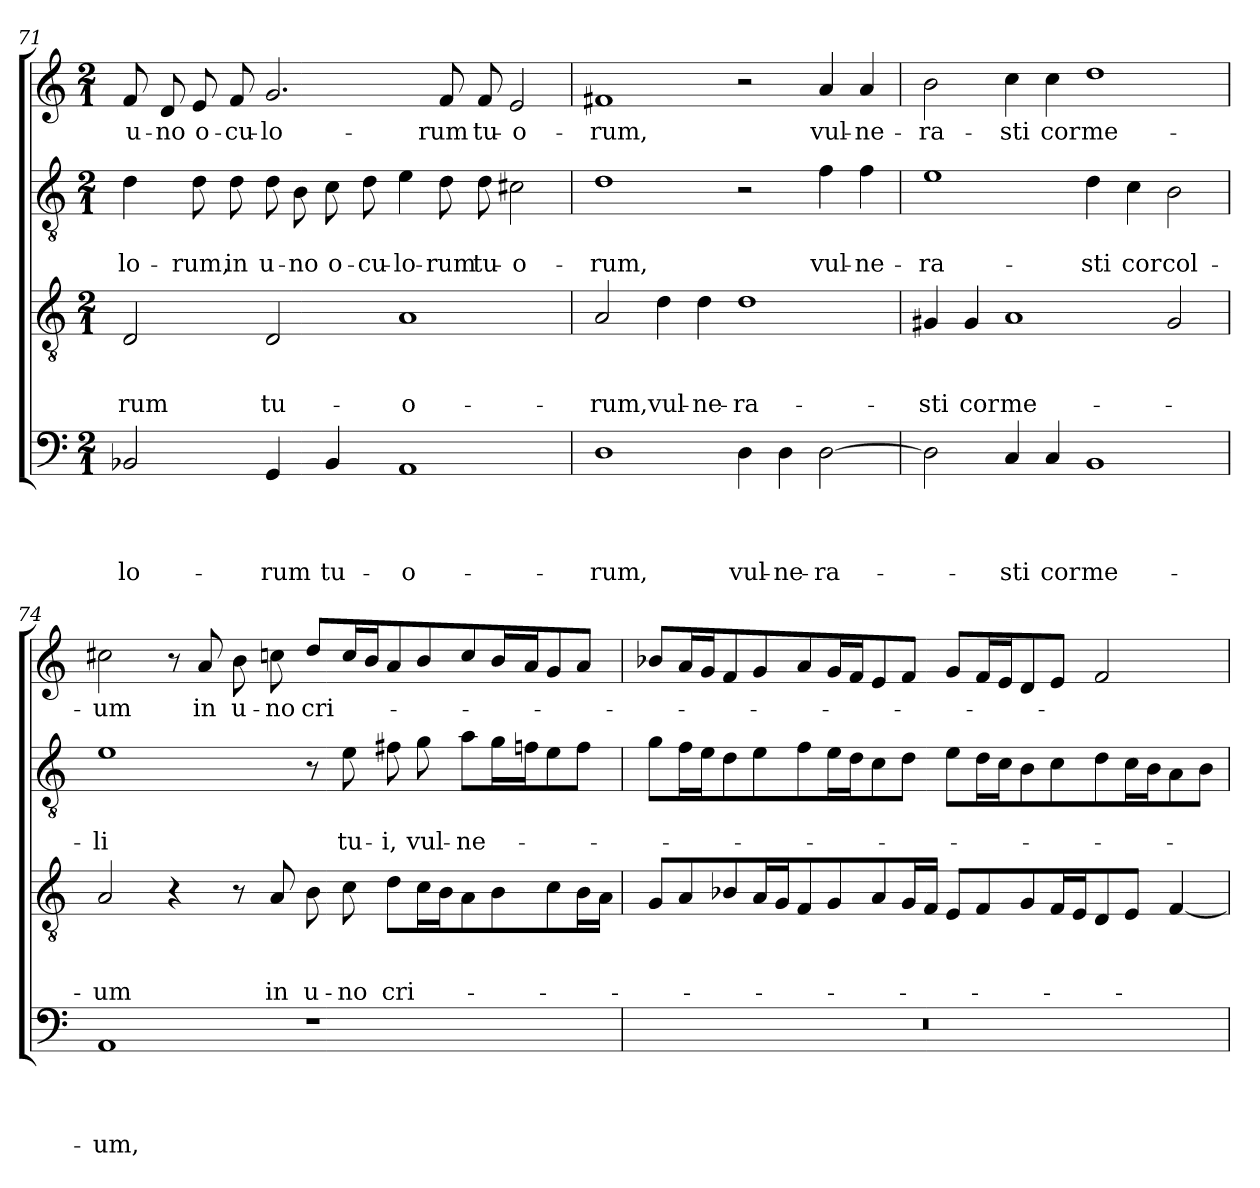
**kern	**text	**text	**text	**text	**kern	**text	**text	**text	**kern	**text	**text	**kern	**text
*part4	*part4	*part4	*part4	*part4	*part3	*part3	*part3	*part3	*part2	*part2	*part2	*part1	*part1
*staff4	*staff4	*staff4	*staff4	*staff4	*staff3	*staff3	*staff3	*staff3	*staff2	*staff2	*staff2	*staff1	*staff1
*clefF4	*	*	*	*	*clefGv2	*	*	*	*clefGv2	*	*	*clefG2	*
*k[]	*	*	*	*	*k[]	*	*	*	*k[]	*	*	*k[]	*
*C:	*	*	*	*	*C:	*	*	*	*C:	*	*	*C:	*
*M2/1	*	*	*	*	*M2/1	*	*	*	*M2/1	*	*	*M2/1	*
=71	=71	=71	=71	=71	=71	=71	=71	=71	=71	=71	=71	=71	=71
!	!	!	!	!LO:LY:b	!	!	!	!LO:LY:b	!	!	!LO:LY:b	!	!LO:LY:b
2BB-X/	.	.	.	-lo-	2D/	.	.	-rum	4d\	.	-lo-	8f/	u-
!	!	!	!	!	!	!	!	!	!	!	!	!	!LO:LY:b
.	.	.	.	.	.	.	.	.	.	.	.	8d/	-no
!	!	!	!	!	!	!	!	!	!	!	!LO:LY:b	!	!LO:LY:b
.	.	.	.	.	.	.	.	.	8d\	.	-rum,	8e/	o-
!	!	!	!	!	!	!	!	!	!	!	!LO:LY:b	!	!LO:LY:b
.	.	.	.	.	.	.	.	.	8d\	.	in	8f/	-cu-
!	!	!	!	!LO:LY:b	!	!	!	!LO:LY:b	!	!	!LO:LY:b	!	!LO:LY:b
4GG/	.	.	.	-rum	2D/	.	.	tu-	8d\	.	u-	2.g/	-lo-
!	!	!	!	!	!	!	!	!	!	!	!LO:LY:b	!	!
.	.	.	.	.	.	.	.	.	8B\	.	-no	.	.
!	!	!	!	!LO:LY:b	!	!	!	!	!	!	!LO:LY:b	!	!
4BB-/	.	.	.	tu-	.	.	.	.	8c\	.	o-	.	.
!	!	!	!	!	!	!	!	!	!	!	!LO:LY:b	!	!
.	.	.	.	.	.	.	.	.	8d\	.	-cu-	.	.
!	!	!	!	!LO:LY:b	!	!	!	!LO:LY:b	!	!	!LO:LY:b	!	!
1AA	.	.	.	-o-	1A	.	.	-o-	4e\	.	-lo-	.	.
!	!	!	!	!	!	!	!	!	!	!	!LO:LY:b	!	!LO:LY:b
.	.	.	.	.	.	.	.	.	8d\	.	-rum	8f/	-rum
!	!	!	!	!	!	!	!	!	!	!	!LO:LY:b	!	!LO:LY:b
.	.	.	.	.	.	.	.	.	8d\	.	tu-	8f/	tu-
!	!	!	!	!	!	!	!	!	!	!	!LO:LY:b	!	!LO:LY:b
.	.	.	.	.	.	.	.	.	2c#X\	.	-o-	2e/	-o-
=72	=72	=72	=72	=72	=72	=72	=72	=72	=72	=72	=72	=72	=72
!	!	!	!	!LO:LY:b	!	!	!	!LO:LY:b	!	!	!LO:LY:b	!	!LO:LY:b
1D	.	.	.	-rum,	2A/	.	.	-rum,	1d	.	-rum,	1f#X	-rum,
!	!	!	!	!	!	!	!	!LO:LY:b	!	!	!	!	!
.	.	.	.	.	4d\	.	.	vul-	.	.	.	.	.
!	!	!	!	!	!	!	!	!LO:LY:b	!	!	!	!	!
.	.	.	.	.	4d\	.	.	-ne-	.	.	.	.	.
!	!	!	!	!LO:LY:b	!	!	!	!LO:LY:b	!	!	!	!	!
4D\	.	.	.	vul-	1d	.	.	-ra-	2r	.	.	2r	.
!	!	!	!	!LO:LY:b	!	!	!	!	!	!	!	!	!
4D\	.	.	.	-ne-	.	.	.	.	.	.	.	.	.
!	!	!	!	!LO:LY:b	!	!	!	!	!	!	!LO:LY:b	!	!LO:LY:b
[2D\	.	.	.	-ra-	.	.	.	.	4f\	.	vul-	4a/	vul-
!	!	!	!	!	!	!	!	!	!	!	!LO:LY:b	!	!LO:LY:b
.	.	.	.	.	.	.	.	.	4f\	.	-ne-	4a/	-ne-
!!LO:LB:g=z
=73	=73	=73	=73	=73	=73	=73	=73	=73	=73	=73	=73	=73	=73
!	!	!	!	!	!	!	!	!LO:LY:b	!	!	!LO:LY:b	!	!LO:LY:b
2D\]	.	.	.	.	4G#X/	.	.	-sti	1e	.	-ra-	2b\	-ra-
!	!	!	!	!	!	!	!	!LO:LY:b	!	!	!	!	!
.	.	.	.	.	4G#/	.	.	cor	.	.	.	.	.
!	!	!	!	!LO:LY:b	!	!	!	!LO:LY:b	!	!	!	!	!LO:LY:b
4C/	.	.	.	-sti	1A	.	.	me-	.	.	.	4cc\	-sti
!	!	!	!	!LO:LY:b	!	!	!	!	!	!	!	!	!LO:LY:b
4C/	.	.	.	cor	.	.	.	.	.	.	.	4cc\	cor
!	!	!	!	!LO:LY:b	!	!	!	!	!	!	!LO:LY:b	!	!LO:LY:b
1BB	.	.	.	me-	.	.	.	.	4d\	.	-sti	1dd	me-
!	!	!	!	!	!	!	!	!	!	!	!LO:LY:b	!	!
.	.	.	.	.	.	.	.	.	4c\	.	cor	.	.
!	!	!	!	!	!	!	!	!	!	!	!LO:LY:b	!	!
.	.	.	.	.	2G#/	.	.	.	2B\	.	col-	.	.
=74	=74	=74	=74	=74	=74	=74	=74	=74	=74	=74	=74	=74	=74
!	!	!	!	!LO:LY:b	!	!	!	!LO:LY:b	!	!	!LO:LY:b	!	!LO:LY:b
1AA	.	.	.	-um,	2A/	.	.	-um	1e	.	-li	2cc#X\	-um
.	.	.	.	.	4r	.	.	.	.	.	.	8r	.
!	!	!	!	!	!	!	!	!	!	!	!	!	!LO:LY:b
.	.	.	.	.	.	.	.	.	.	.	.	8a/	in
!	!	!	!	!	!	!	!	!	!	!	!	!	!LO:LY:b
.	.	.	.	.	8r	.	.	.	.	.	.	8b\	u-
!	!	!	!	!	!	!	!	!LO:LY:b	!	!	!	!	!LO:LY:b
.	.	.	.	.	8A/	.	.	in	.	.	.	8ccn\	-no
!	!	!	!	!	!	!	!	!LO:LY:b	!	!	!	!	!LO:LY:b
1r	.	.	.	.	8B\	.	.	u-	8r	.	.	8dd/L	cri-
!	!	!	!	!	!	!	!	!LO:LY:b	!	!	!LO:LY:b	!	!
.	.	.	.	.	8c\	.	.	-no	8e\	.	tu-	16cc/L	.
.	.	.	.	.	.	.	.	.	.	.	.	16b/J	.
!	!	!	!	!	!	!	!	!LO:LY:b	!	!	!LO:LY:b	!	!
.	.	.	.	.	8d\L	.	.	cri-	8f#X\	.	-i,	8a/	.
!	!	!	!	!	!	!	!	!	!	!	!LO:LY:b	!	!
.	.	.	.	.	16c\L	.	.	.	8g\	.	vul-	8b/	.
.	.	.	.	.	16B\J	.	.	.	.	.	.	.	.
!	!	!	!	!	!	!	!	!	!	!	!LO:LY:b	!	!
.	.	.	.	.	8A\	.	.	.	8a\L	.	-ne-	8cc/	.
.	.	.	.	.	8B\	.	.	.	16g\L	.	.	16b/L	.
.	.	.	.	.	.	.	.	.	16fn\J	.	.	16a/J	.
.	.	.	.	.	8c\	.	.	.	8e\	.	.	8g/	.
.	.	.	.	.	16B\L	.	.	.	8f\J	.	.	8a/J	.
.	.	.	.	.	16A\JJ	.	.	.	.	.	.	.	.
=75	=75	=75	=75	=75	=75	=75	=75	=75	=75	=75	=75	=75	=75
0r	.	.	.	.	8G/L	.	.	.	8g\L	.	.	8b-X/L	.
.	.	.	.	.	8A/	.	.	.	16f\L	.	.	16a/L	.
.	.	.	.	.	.	.	.	.	16e\J	.	.	16g/J	.
.	.	.	.	.	8B-X/	.	.	.	8d\	.	.	8f/	.
.	.	.	.	.	16A/L	.	.	.	8e\	.	.	8g/	.
.	.	.	.	.	16G/J	.	.	.	.	.	.	.	.
.	.	.	.	.	8F/	.	.	.	8f\	.	.	8a/	.
.	.	.	.	.	8G/	.	.	.	16e\L	.	.	16g/L	.
.	.	.	.	.	.	.	.	.	16d\J	.	.	16f/J	.
.	.	.	.	.	8A/	.	.	.	8c\	.	.	8e/	.
.	.	.	.	.	16G/L	.	.	.	8d\J	.	.	8f/J	.
.	.	.	.	.	16F/JJ	.	.	.	.	.	.	.	.
.	.	.	.	.	8E/L	.	.	.	8e\L	.	.	8g/L	.
.	.	.	.	.	8F/	.	.	.	16d\L	.	.	16f/L	.
.	.	.	.	.	.	.	.	.	16c\J	.	.	16e/J	.
.	.	.	.	.	8G/	.	.	.	8B\	.	.	8d/	.
.	.	.	.	.	16F/L	.	.	.	8c\	.	.	8e/J	.
.	.	.	.	.	16E/J	.	.	.	.	.	.	.	.
.	.	.	.	.	8D/	.	.	.	8d\	.	.	2f/	.
.	.	.	.	.	8E/J	.	.	.	16c\L	.	.	.	.
.	.	.	.	.	.	.	.	.	16B\J	.	.	.	.
.	.	.	.	.	[4F/	.	.	.	8A\	.	.	.	.
.	.	.	.	.	.	.	.	.	8B\J	.	.	.	.
=	=	=	=	=	=	=	=	=	=	=	=	=	=
*-	*-	*-	*-	*-	*-	*-	*-	*-	*-	*-	*-	*-	*-
